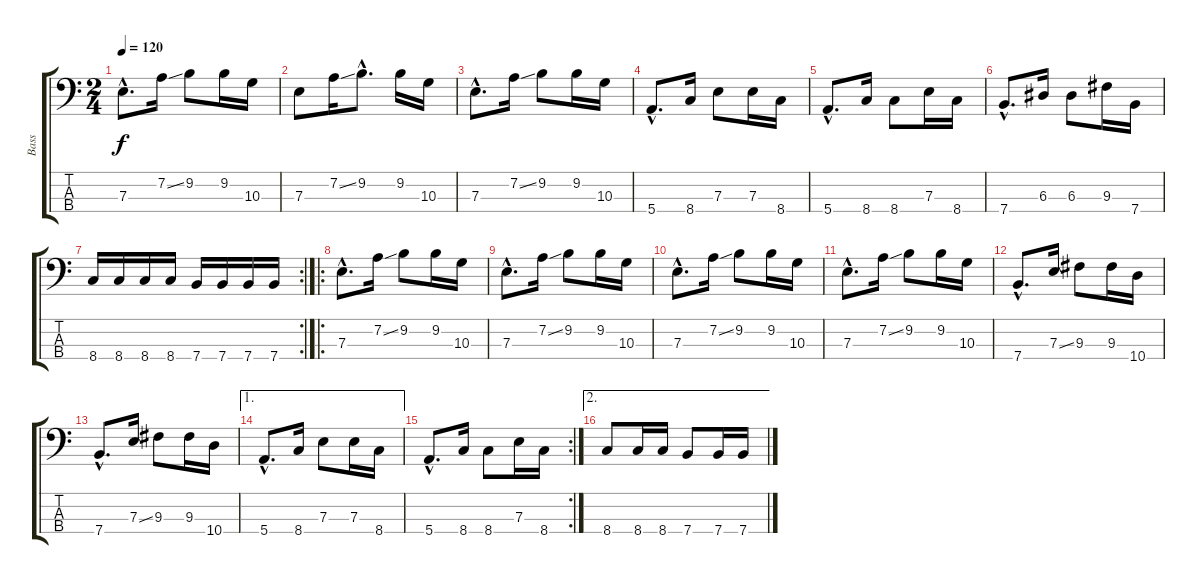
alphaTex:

\track ("Bass" "Bass") {instrument electricbassfinger}
\staff {score tabs}
\tuning (G2 D2 A1 E1) {hide}
\ts (2 4)
\tempo 120
\clef f4
\ks c
7.3{hac}.8{d dy f} 7.2{ss}.16 9.2.8 9.2.16 10.3.16 |
7.3.8 7.2{ss}.16 9.2{hac}.8{d} 9.2.16 10.3.16 |
7.3{hac}.8{d} 7.2{ss}.16 9.2.8 9.2.16 10.3.16 |
5.4{hac}.8{d} 8.4.16 7.3.8 7.3.16 8.4.16 |
5.4{hac}.8{d} 8.4.16 8.4.8 7.3.16 8.4.16 |
7.4{hac}.8{d} 6.3.16 6.3.8 9.3.16 7.4.16 |
\rc 2
8.4.16 8.4.16 8.4.16 8.4.16 7.4.16 7.4.16 7.4.16 7.4.16 |
\ro
7.3{hac}.8{d} 7.2{ss}.16 9.2.8 9.2.16 10.3.16 |
7.3{hac}.8{d} 7.2{ss}.16 9.2.8 9.2.16 10.3.16 |
7.3{hac}.8{d} 7.2{ss}.16 9.2.8 9.2.16 10.3.16 |
7.3{hac}.8{d} 7.2{ss}.16 9.2.8 9.2.16 10.3.16 |
7.4{hac}.8{d} 7.3{ss}.16 9.3.8 9.3.16 10.4.16 |
7.4{hac}.8{d} 7.3{ss}.16 9.3.8 9.3.16 10.4.16 |
\ae 1
5.4{hac}.8{d} 8.4.16 7.3.8 7.3.16 8.4.16 |
\rc 2
5.4{hac}.8{d} 8.4.16 8.4.8 7.3.16 8.4.16 |
\ae 2
8.4.8 8.4.16 8.4.16 7.4.8 7.4.16 7.4.16
